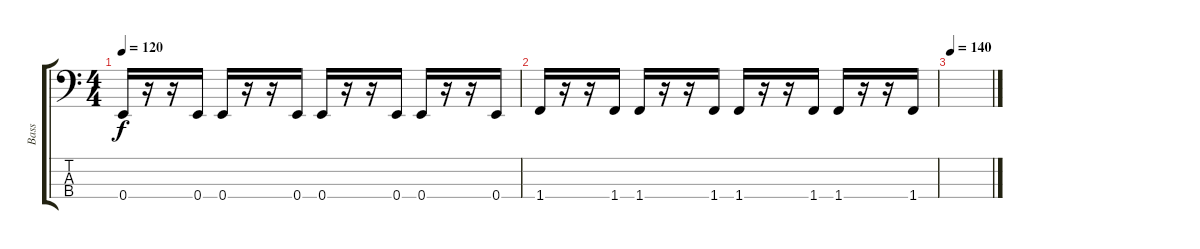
\track ("Bass" "Bass") {instrument electricbassfinger}
\staff {score tabs}
\tuning (G2 D2 A1 E1) {hide}
\ts (4 4)
\tempo 120
\clef f4
\ks c
0.4.16{dy f} r.16 r.16 0.4.16 0.4.16 r.16 r.16 0.4.16 0.4.16 r.16 r.16 0.4.16 0.4.16 r.16 r.16 0.4.16 |
1.4.16 r.16 r.16 1.4.16 1.4.16 r.16 r.16 1.4.16 1.4.16 r.16 r.16 1.4.16 1.4.16 r.16 r.16 1.4.16 |
\tempo 140
